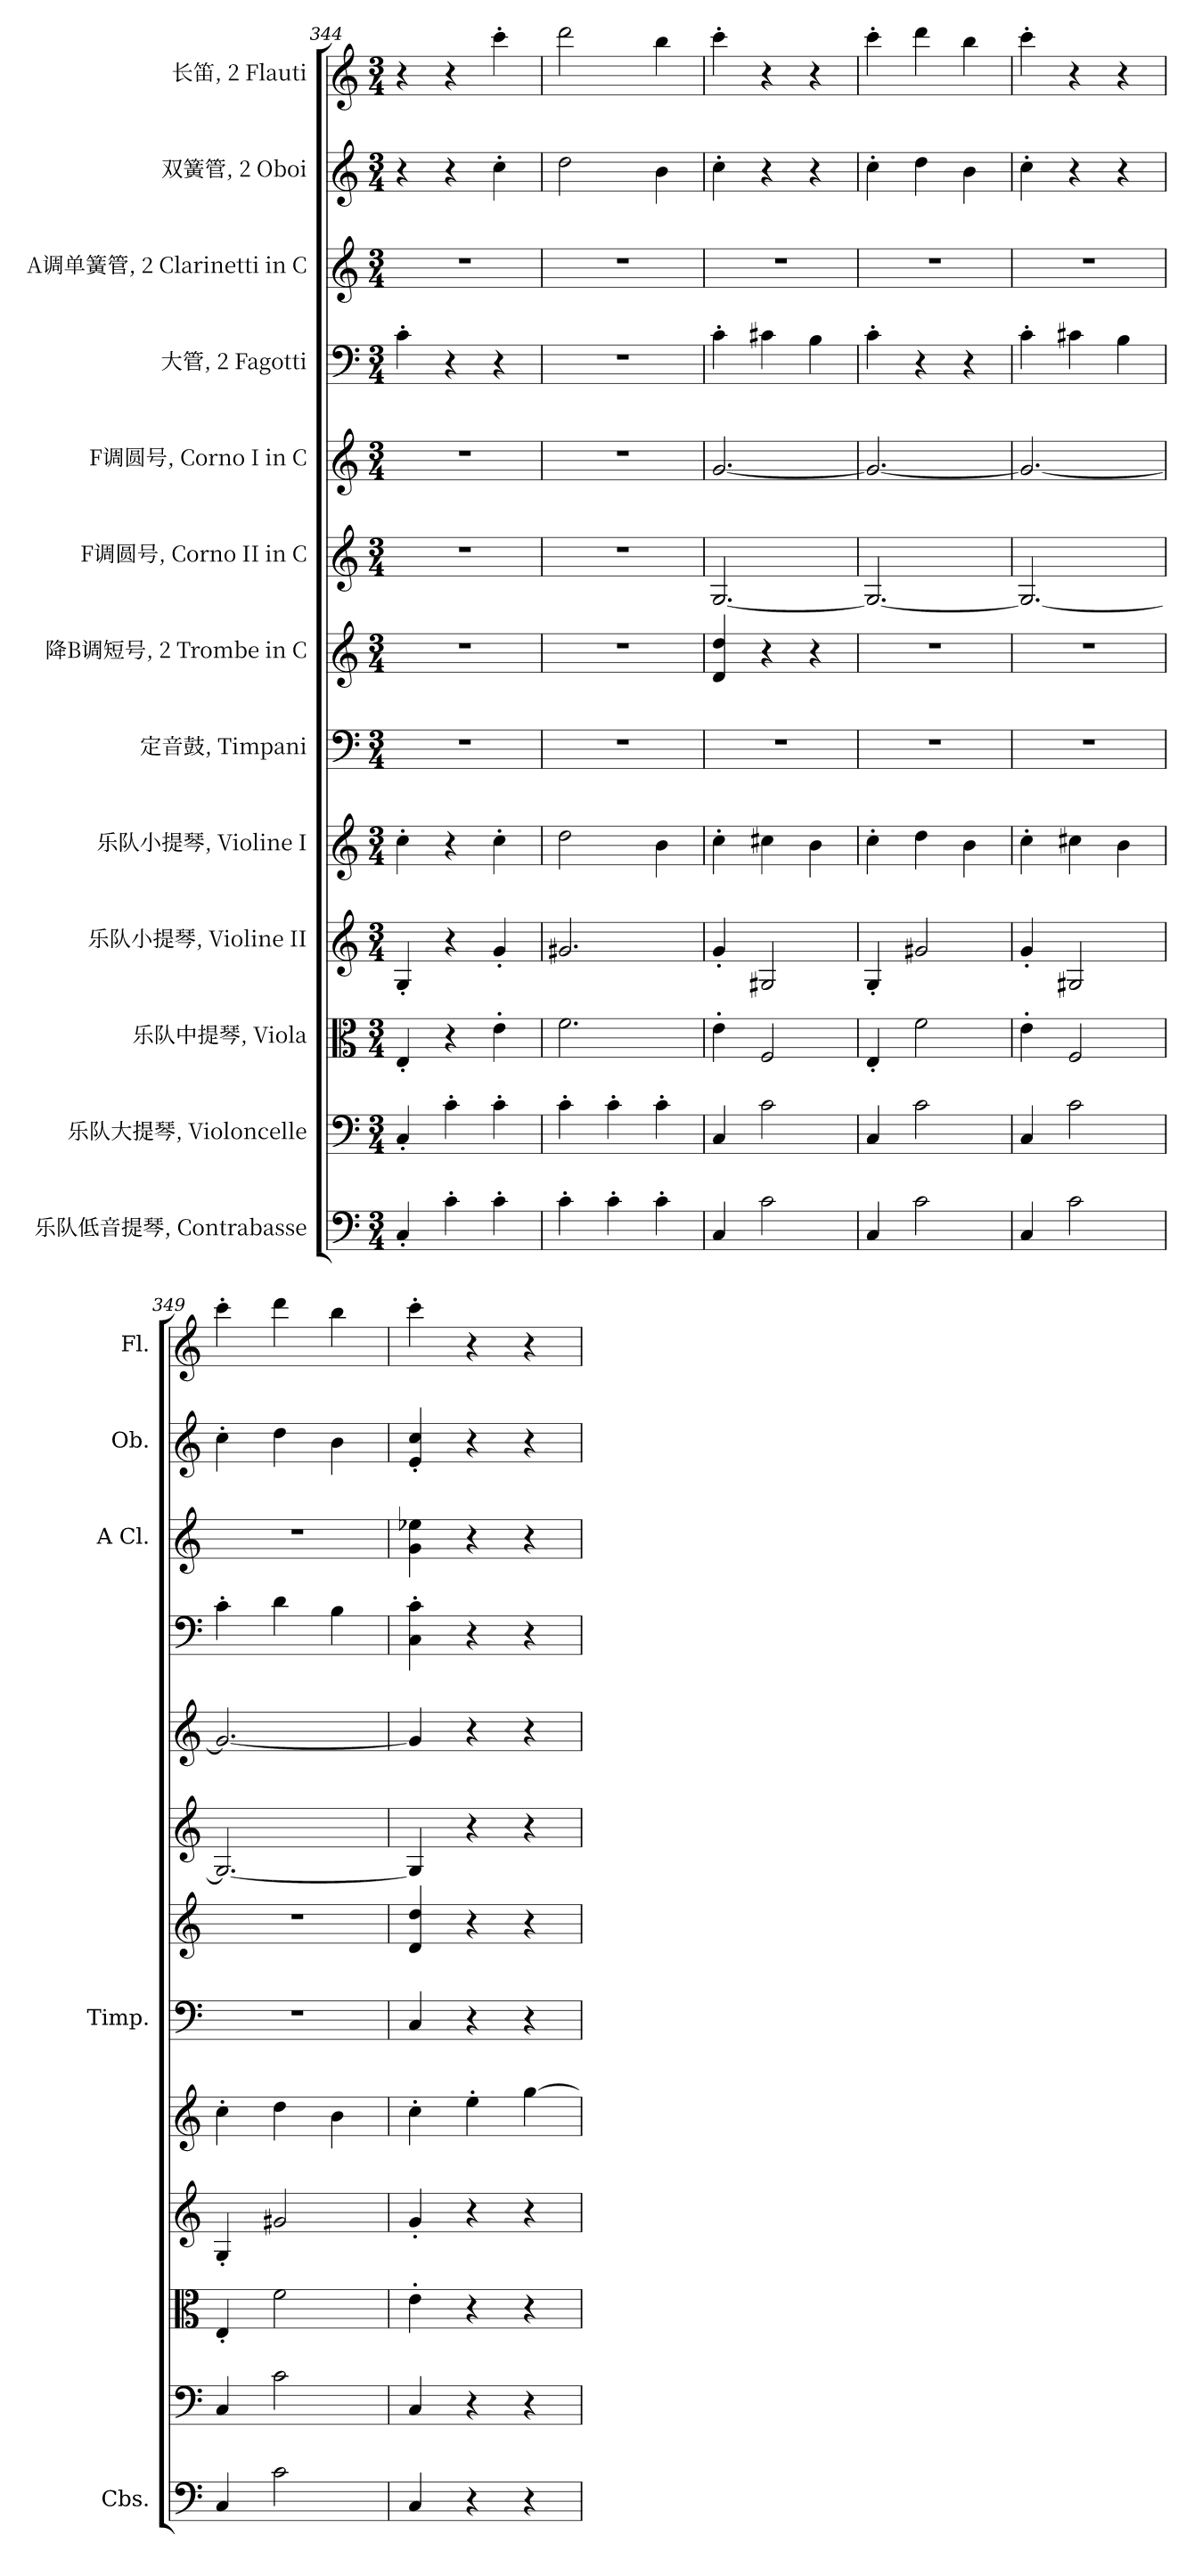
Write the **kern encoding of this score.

**kern	**kern	**kern	**kern	**kern	**kern	**kern	**kern	**kern	**kern	**kern	**kern	**kern
*part13	*part12	*part11	*part10	*part9	*part8	*part7	*part6	*part5	*part4	*part3	*part2	*part1
*staff13	*staff12	*staff11	*staff10	*staff9	*staff8	*staff7	*staff6	*staff5	*staff4	*staff3	*staff2	*staff1
*I"乐队低音提琴, Contrabasse	*I"乐队大提琴, Violoncelle	*I"乐队中提琴, Viola	*I"乐队小提琴, Violine II	*I"乐队小提琴, Violine I	*I"定音鼓, Timpani	*I"降B调短号, 2 Trombe in C	*I"F调圆号, Corno II in C	*I"F调圆号, Corno I in C	*I"大管, 2 Fagotti	*I"A调单簧管, 2 Clarinetti in C	*I"双簧管, 2 Oboi	*I"长笛, 2 Flauti
*I'Cbs.	*	*	*	*	*I'Timp.	*	*	*	*	*I'A Cl.	*I'Ob.	*I'Fl.
!!LO:PB:g=z
*clefF4	*clefF4	*clefC3	*clefG2	*clefG2	*clefF4	*clefG2	*clefG2	*clefG2	*clefF4	*clefG2	*clefG2	*clefG2
*ITrd7c12	*	*	*	*	*	*ITrd1c2	*ITrd4c7	*ITrd4c7	*	*ITrd2c3	*	*
*k[]	*k[]	*k[]	*k[]	*k[]	*k[]	*k[b-e-]	*k[b-]	*k[b-]	*k[]	*k[f#c#g#]	*k[]	*k[]
*M3/4	*M3/4	*M3/4	*M3/4	*M3/4	*M3/4	*M3/4	*M3/4	*M3/4	*M3/4	*M3/4	*M3/4	*M3/4
*MM306	*MM306	*MM306	*MM306	*MM306	*MM306	*MM306	*MM306	*MM306	*MM306	*MM306	*MM306	*MM306
=344	=344	=344	=344	=344	=344	=344	=344	=344	=344	=344	=344	=344
4CC'/	4C'/	4E'/	4G'/	4cc'\	2.r	2.r	2.r	2.r	4c'\	2.r	4r	4r
*	*	*	*	*	*	*	*	*	*	*	*	*MM332
4C'\	4c'\	4r	4r	4r	.	.	.	.	4r	.	4r	4r
4C'\	4c'\	4e'\	4g'/	4cc'\	.	.	.	.	4r	.	4cc'\	4ccc'\
=345	=345	=345	=345	=345	=345	=345	=345	=345	=345	=345	=345	=345
*	*	*	*	*	*	*	*	*	*	*	*	*MM306
4C'\	4c'\	2.f\	2.g#X/	2dd\	2.r	2.r	2.r	2.r	2.r	2.r	2dd\	2ddd\
4C'\	4c'\	.	.	.	.	.	.	.	.	.	.	.
4C'\	4c'\	.	.	4b\	.	.	.	.	.	.	4b\	4bb\
=346	=346	=346	=346	=346	=346	=346	=346	=346	=346	=346	=346	=346
*	*	*	*	*	*	*	*	*	*	*	*	*MM320
4CC/	4C/	4e'\	4g'/	4cc'\	2.r	4c/ 4cc/	[2.C/	[2.c/	4c'\	2.r	4cc'\	4ccc'\
*	*	*	*	*	*	*	*	*	*	*	*	*MM332
2C\	2c\	2F/	2G#X/	4cc#X\	.	4r	.	.	4c#X\	.	4r	4r
.	.	.	.	4b\	.	4r	.	.	4B\	.	4r	4r
=347	=347	=347	=347	=347	=347	=347	=347	=347	=347	=347	=347	=347
*	*	*	*	*	*	*	*	*	*	*	*	*MM320
4CC/	4C/	4E'/	4G'/	4cc'\	2.r	2.r	2.C/_	2.c/_	4c'\	2.r	4cc'\	4ccc'\
*	*	*	*	*	*	*	*	*	*	*	*	*MM332
2C\	2c\	2f\	2g#X/	4dd\	.	.	.	.	4r	.	4dd\	4ddd\
.	.	.	.	4b\	.	.	.	.	4r	.	4b\	4bb\
=348	=348	=348	=348	=348	=348	=348	=348	=348	=348	=348	=348	=348
*	*	*	*	*	*	*	*	*	*	*	*	*MM320
4CC/	4C/	4e'\	4g'/	4cc'\	2.r	2.r	2.C/_	2.c/_	4c'\	2.r	4cc'\	4ccc'\
*	*	*	*	*	*	*	*	*	*	*	*	*MM332
2C\	2c\	2F/	2G#X/	4cc#X\	.	.	.	.	4c#X\	.	4r	4r
.	.	.	.	4b\	.	.	.	.	4B\	.	4r	4r
=349	=349	=349	=349	=349	=349	=349	=349	=349	=349	=349	=349	=349
*	*	*	*	*	*	*	*	*	*	*	*	*MM320
4CC/	4C/	4E'/	4G'/	4cc'\	2.r	2.r	2.C/_	2.c/_	4c'\	2.r	4cc'\	4ccc'\
*	*	*	*	*	*	*	*	*	*	*	*	*MM332
2C\	2c\	2f\	2g#X/	4dd\	.	.	.	.	4d\	.	4dd\	4ddd\
.	.	.	.	4b\	.	.	.	.	4B\	.	4b\	4bb\
=350	=350	=350	=350	=350	=350	=350	=350	=350	=350	=350	=350	=350
*	*	*	*	*	*	*	*	*	*	*	*	*MM306
4CC/	4C/	4e'\	4g'/	4cc'\	4C/	4c/ 4cc/	4C/]	4c/]	4C\' 4c\'	4e\ 4ccn\	4e/' 4cc/'	4ccc'\
*	*	*	*	*	*	*	*	*	*	*	*	*MM332
4r	4r	4r	4r	4ee'\	4r	4r	4r	4r	4r	4r	4r	4r
4r	4r	4r	4r	[4gg\	4r	4r	4r	4r	4r	4r	4r	4r
=	=	=	=	=	=	=	=	=	=	=	=	=
*-	*-	*-	*-	*-	*-	*-	*-	*-	*-	*-	*-	*-
